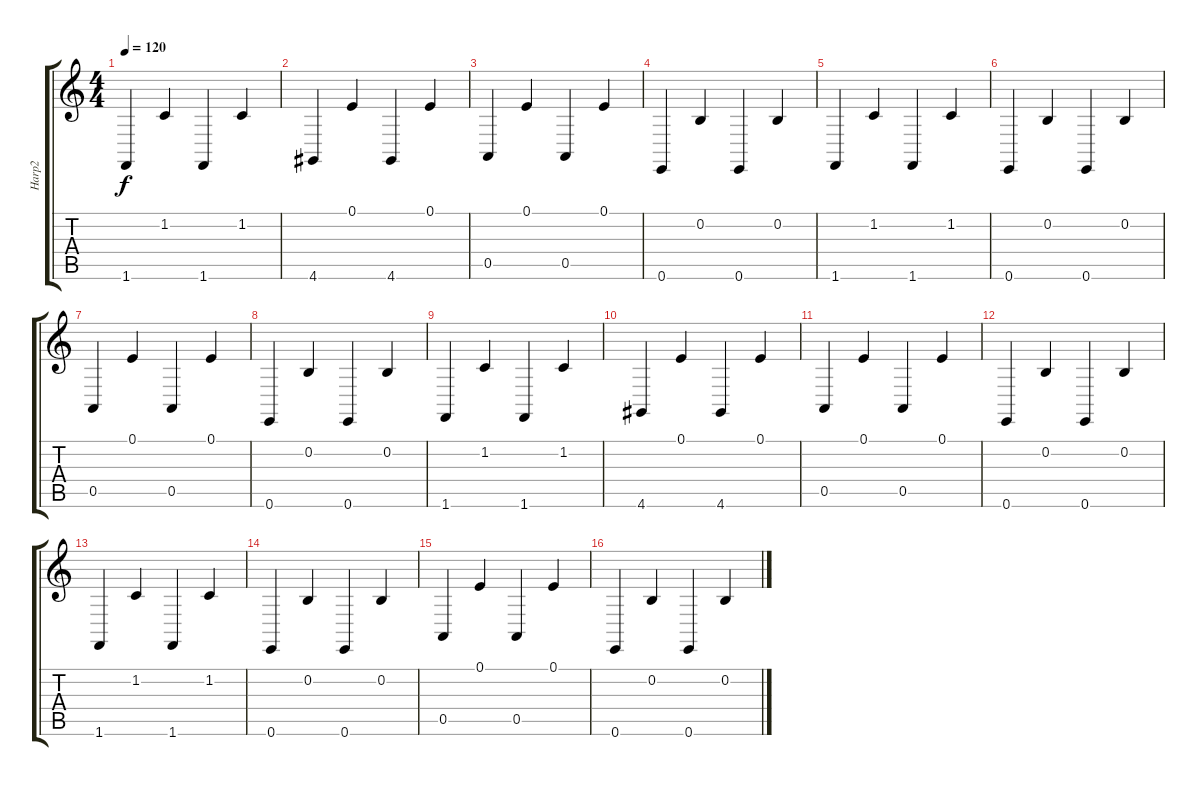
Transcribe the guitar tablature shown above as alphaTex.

\track ("Harp2" "Harp2") {instrument orchestralharp}
\staff {score tabs}
\tuning (E4 B3 G3 D3 A2 E2) {hide}
\ts (4 4)
\tempo 120
\clef g2
\ks c
1.6.4{dy f} 1.2.4 1.6.4 1.2.4 |
4.6.4 0.1.4 4.6.4 0.1.4 |
0.5.4 0.1.4 0.5.4 0.1.4 |
0.6.4 0.2.4 0.6.4 0.2.4 |
1.6.4 1.2.4 1.6.4 1.2.4 |
0.6.4 0.2.4 0.6.4 0.2.4 |
0.5.4 0.1.4 0.5.4 0.1.4 |
0.6.4 0.2.4 0.6.4 0.2.4 |
1.6.4 1.2.4 1.6.4 1.2.4 |
4.6.4 0.1.4 4.6.4 0.1.4 |
0.5.4 0.1.4 0.5.4 0.1.4 |
0.6.4 0.2.4 0.6.4 0.2.4 |
1.6.4 1.2.4 1.6.4 1.2.4 |
0.6.4 0.2.4 0.6.4 0.2.4 |
0.5.4 0.1.4 0.5.4 0.1.4 |
0.6.4 0.2.4 0.6.4 0.2.4
